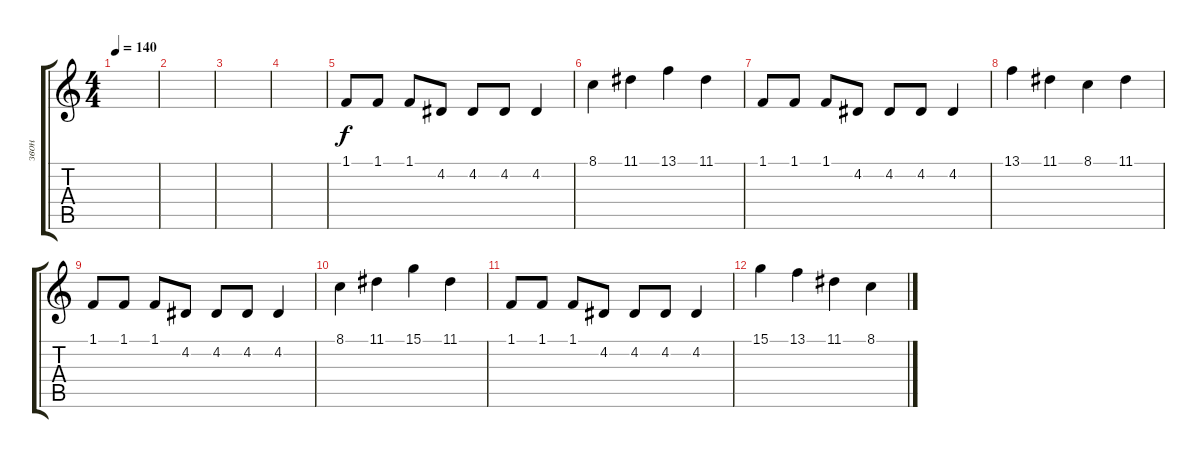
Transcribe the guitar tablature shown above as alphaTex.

\track ("звон" "звон") {instrument vibraphone}
\staff {score tabs}
\tuning (E4 B3 G3 D3 A2 E2) {hide}
\ts (4 4)
\tempo 140
\clef g2
\ks c
|
|
|
|
1.1.8 1.1.8 1.1.8 4.2.8 4.2.8 4.2.8 4.2.4 |
8.1.4 11.1.4 13.1.4 11.1.4 |
1.1.8 1.1.8 1.1.8 4.2.8 4.2.8 4.2.8 4.2.4 |
13.1.4 11.1.4 8.1.4 11.1.4 |
1.1.8 1.1.8 1.1.8 4.2.8 4.2.8 4.2.8 4.2.4 |
8.1.4 11.1.4 15.1.4 11.1.4 |
1.1.8 1.1.8 1.1.8 4.2.8 4.2.8 4.2.8 4.2.4 |
15.1.4 13.1.4 11.1.4 8.1.4
